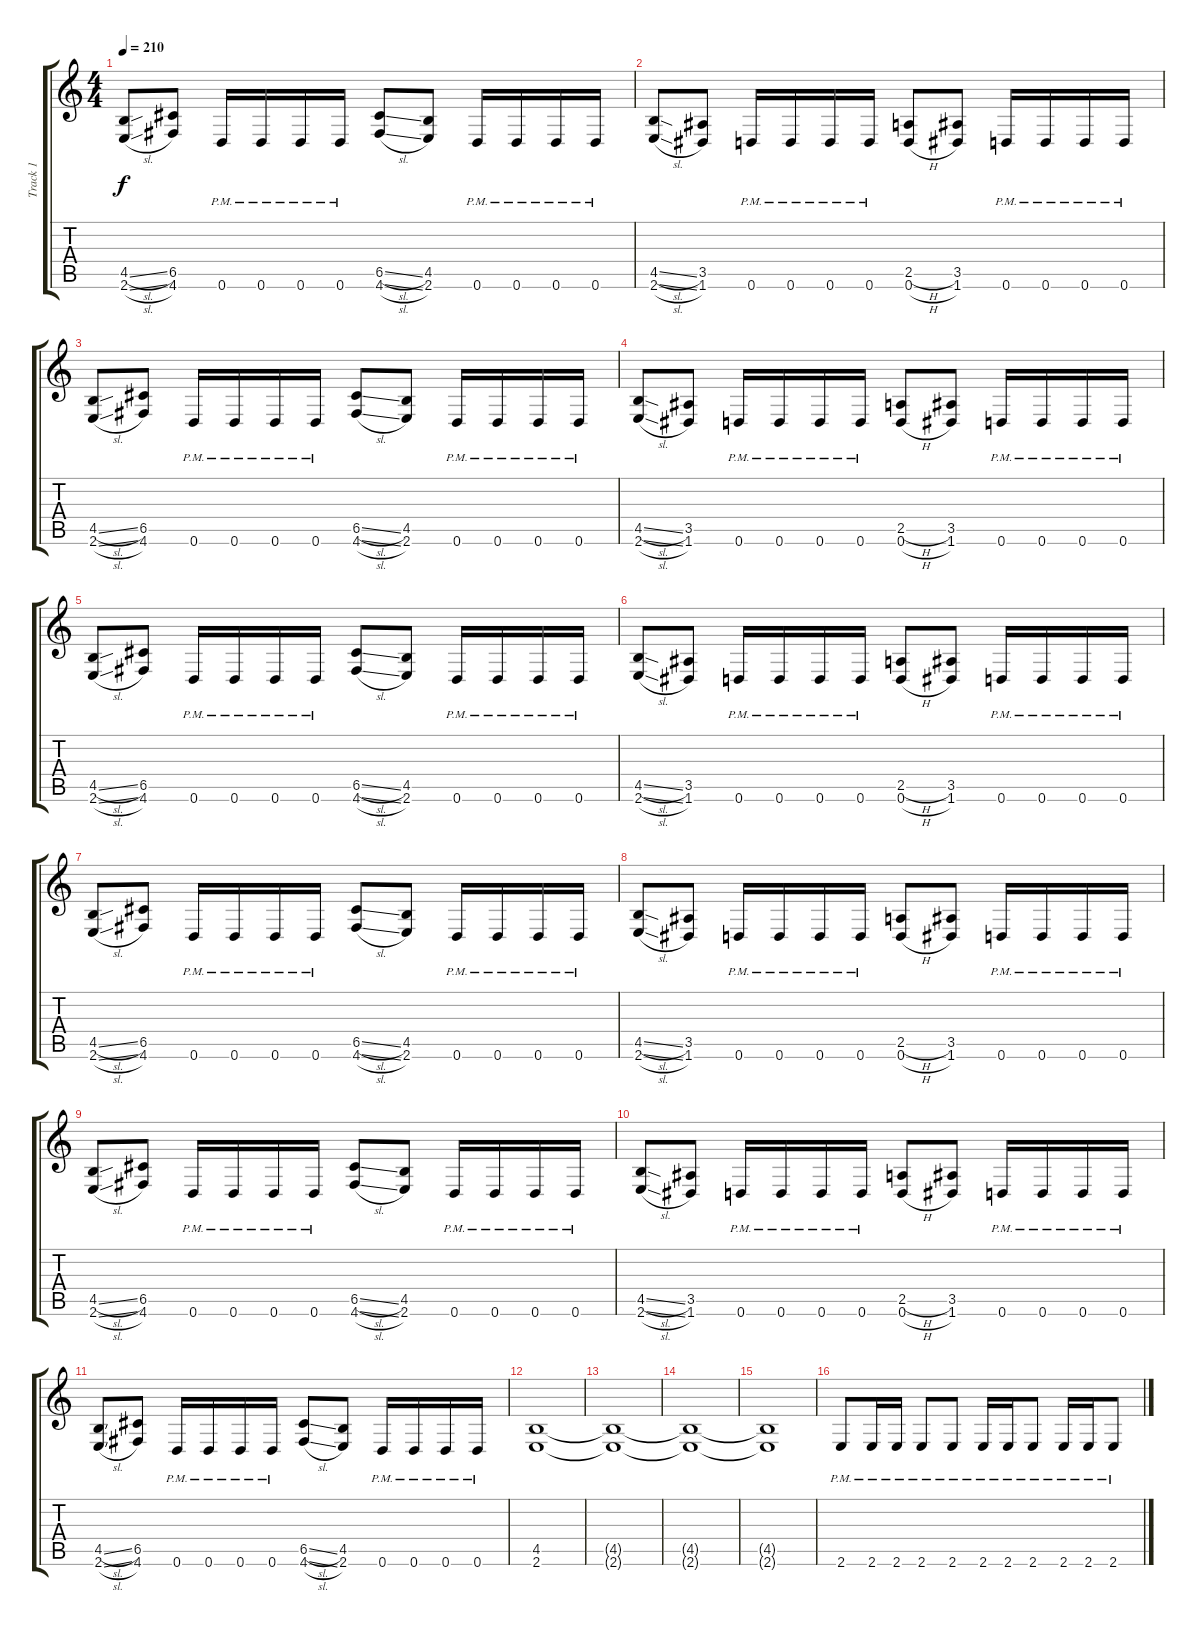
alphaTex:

\track ("Track 1" "Track 1") {instrument overdrivenguitar}
\staff {score tabs}
\tuning (D4 A3 F3 C3 G2 D2) {hide}
\ts (4 4)
\tempo 210
\clef g2
\ks c
(4.5{sl} 2.6{sl}).8{dy f} (6.5 4.6).8 0.6{pm}.16 0.6{pm}.16 0.6{pm}.16 0.6{pm}.16 (6.5{sl} 4.6{sl}).8 (4.5 2.6).8 0.6{pm}.16 0.6{pm}.16 0.6{pm}.16 0.6{pm}.16 |
(4.5{sl} 2.6{sl}).8 (3.5 1.6).8 0.6{pm}.16 0.6{pm}.16 0.6{pm}.16 0.6{pm}.16 (2.5{h} 0.6{h}).8 (3.5 1.6).8 0.6{pm}.16 0.6{pm}.16 0.6{pm}.16 0.6{pm}.16 |
(4.5{sl} 2.6{sl}).8 (6.5 4.6).8 0.6{pm}.16 0.6{pm}.16 0.6{pm}.16 0.6{pm}.16 (6.5{sl} 4.6{sl}).8 (4.5 2.6).8 0.6{pm}.16 0.6{pm}.16 0.6{pm}.16 0.6{pm}.16 |
(4.5{sl} 2.6{sl}).8 (3.5 1.6).8 0.6{pm}.16 0.6{pm}.16 0.6{pm}.16 0.6{pm}.16 (2.5{h} 0.6{h}).8 (3.5 1.6).8 0.6{pm}.16 0.6{pm}.16 0.6{pm}.16 0.6{pm}.16 |
(4.5{sl} 2.6{sl}).8 (6.5 4.6).8 0.6{pm}.16 0.6{pm}.16 0.6{pm}.16 0.6{pm}.16 (6.5{sl} 4.6{sl}).8 (4.5 2.6).8 0.6{pm}.16 0.6{pm}.16 0.6{pm}.16 0.6{pm}.16 |
(4.5{sl} 2.6{sl}).8 (3.5 1.6).8 0.6{pm}.16 0.6{pm}.16 0.6{pm}.16 0.6{pm}.16 (2.5{h} 0.6{h}).8 (3.5 1.6).8 0.6{pm}.16 0.6{pm}.16 0.6{pm}.16 0.6{pm}.16 |
(4.5{sl} 2.6{sl}).8 (6.5 4.6).8 0.6{pm}.16 0.6{pm}.16 0.6{pm}.16 0.6{pm}.16 (6.5{sl} 4.6{sl}).8 (4.5 2.6).8 0.6{pm}.16 0.6{pm}.16 0.6{pm}.16 0.6{pm}.16 |
(4.5{sl} 2.6{sl}).8 (3.5 1.6).8 0.6{pm}.16 0.6{pm}.16 0.6{pm}.16 0.6{pm}.16 (2.5{h} 0.6{h}).8 (3.5 1.6).8 0.6{pm}.16 0.6{pm}.16 0.6{pm}.16 0.6{pm}.16 |
(4.5{sl} 2.6{sl}).8 (6.5 4.6).8 0.6{pm}.16 0.6{pm}.16 0.6{pm}.16 0.6{pm}.16 (6.5{sl} 4.6{sl}).8 (4.5 2.6).8 0.6{pm}.16 0.6{pm}.16 0.6{pm}.16 0.6{pm}.16 |
(4.5{sl} 2.6{sl}).8 (3.5 1.6).8 0.6{pm}.16 0.6{pm}.16 0.6{pm}.16 0.6{pm}.16 (2.5{h} 0.6{h}).8 (3.5 1.6).8 0.6{pm}.16 0.6{pm}.16 0.6{pm}.16 0.6{pm}.16 |
(4.5{sl} 2.6{sl}).8 (6.5 4.6).8 0.6{pm}.16 0.6{pm}.16 0.6{pm}.16 0.6{pm}.16 (6.5{sl} 4.6{sl}).8 (4.5 2.6).8 0.6{pm}.16 0.6{pm}.16 0.6{pm}.16 0.6{pm}.16 |
(4.5 2.6).1 |
(4.5{t} 2.6{t}).1 |
(4.5{t} 2.6{t}).1 |
(4.5{t} 2.6{t}).1 |
2.6{pm}.8 2.6{pm}.16 2.6{pm}.16 2.6{pm}.8 2.6{pm}.8 2.6{pm}.16 2.6{pm}.16 2.6{pm}.8 2.6{pm}.16 2.6{pm}.16 2.6{pm}.8
